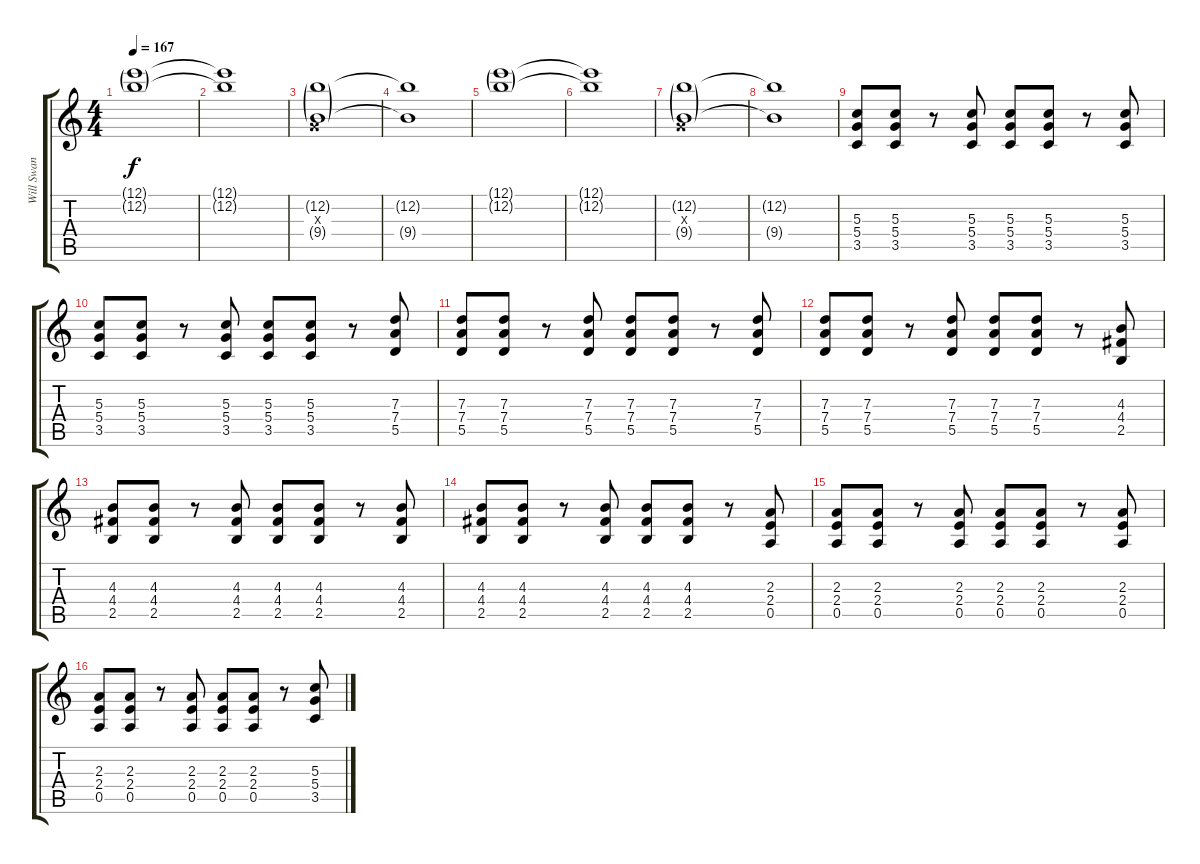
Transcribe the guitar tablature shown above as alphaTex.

\track ("Will Swan" "Will Swan") {instrument distortionguitar}
\staff {score tabs}
\tuning (E4 B3 G3 D3 A2 D2) {hide}
\ts (4 4)
\tempo 167
\clef g2
\ks c
(12.1{g} 12.2{g}).1{dy f} |
(12.1{t} 12.2{t}).1 |
(12.2{g} 0.3{x} 9.4{g}).1 |
(12.2{t} 9.4{t}).1 |
(12.1{g} 12.2{g}).1 |
(12.1{t} 12.2{t}).1 |
(12.2{g} 0.3{x} 9.4{g}).1 |
(12.2{t} 9.4{t}).1 |
(5.3 5.4 3.5).8 (5.3 5.4 3.5).8 r.8 (5.3 5.4 3.5).8 (5.3 5.4 3.5).8 (5.3 5.4 3.5).8 r.8 (5.3 5.4 3.5).8 |
(5.3 5.4 3.5).8 (5.3 5.4 3.5).8 r.8 (5.3 5.4 3.5).8 (5.3 5.4 3.5).8 (5.3 5.4 3.5).8 r.8 (7.3 7.4 5.5).8 |
(7.3 7.4 5.5).8 (7.3 7.4 5.5).8 r.8 (7.3 7.4 5.5).8 (7.3 7.4 5.5).8 (7.3 7.4 5.5).8 r.8 (7.3 7.4 5.5).8 |
(7.3 7.4 5.5).8 (7.3 7.4 5.5).8 r.8 (7.3 7.4 5.5).8 (7.3 7.4 5.5).8 (7.3 7.4 5.5).8 r.8 (4.3 4.4 2.5).8 |
(4.3 4.4 2.5).8 (4.3 4.4 2.5).8 r.8 (4.3 4.4 2.5).8 (4.3 4.4 2.5).8 (4.3 4.4 2.5).8 r.8 (4.3 4.4 2.5).8 |
(4.3 4.4 2.5).8 (4.3 4.4 2.5).8 r.8 (4.3 4.4 2.5).8 (4.3 4.4 2.5).8 (4.3 4.4 2.5).8 r.8 (2.3 2.4 0.5).8 |
(2.3 2.4 0.5).8 (2.3 2.4 0.5).8 r.8 (2.3 2.4 0.5).8 (2.3 2.4 0.5).8 (2.3 2.4 0.5).8 r.8 (2.3 2.4 0.5).8 |
(2.3 2.4 0.5).8 (2.3 2.4 0.5).8 r.8 (2.3 2.4 0.5).8 (2.3 2.4 0.5).8 (2.3 2.4 0.5).8 r.8 (5.3 5.4 3.5).8
